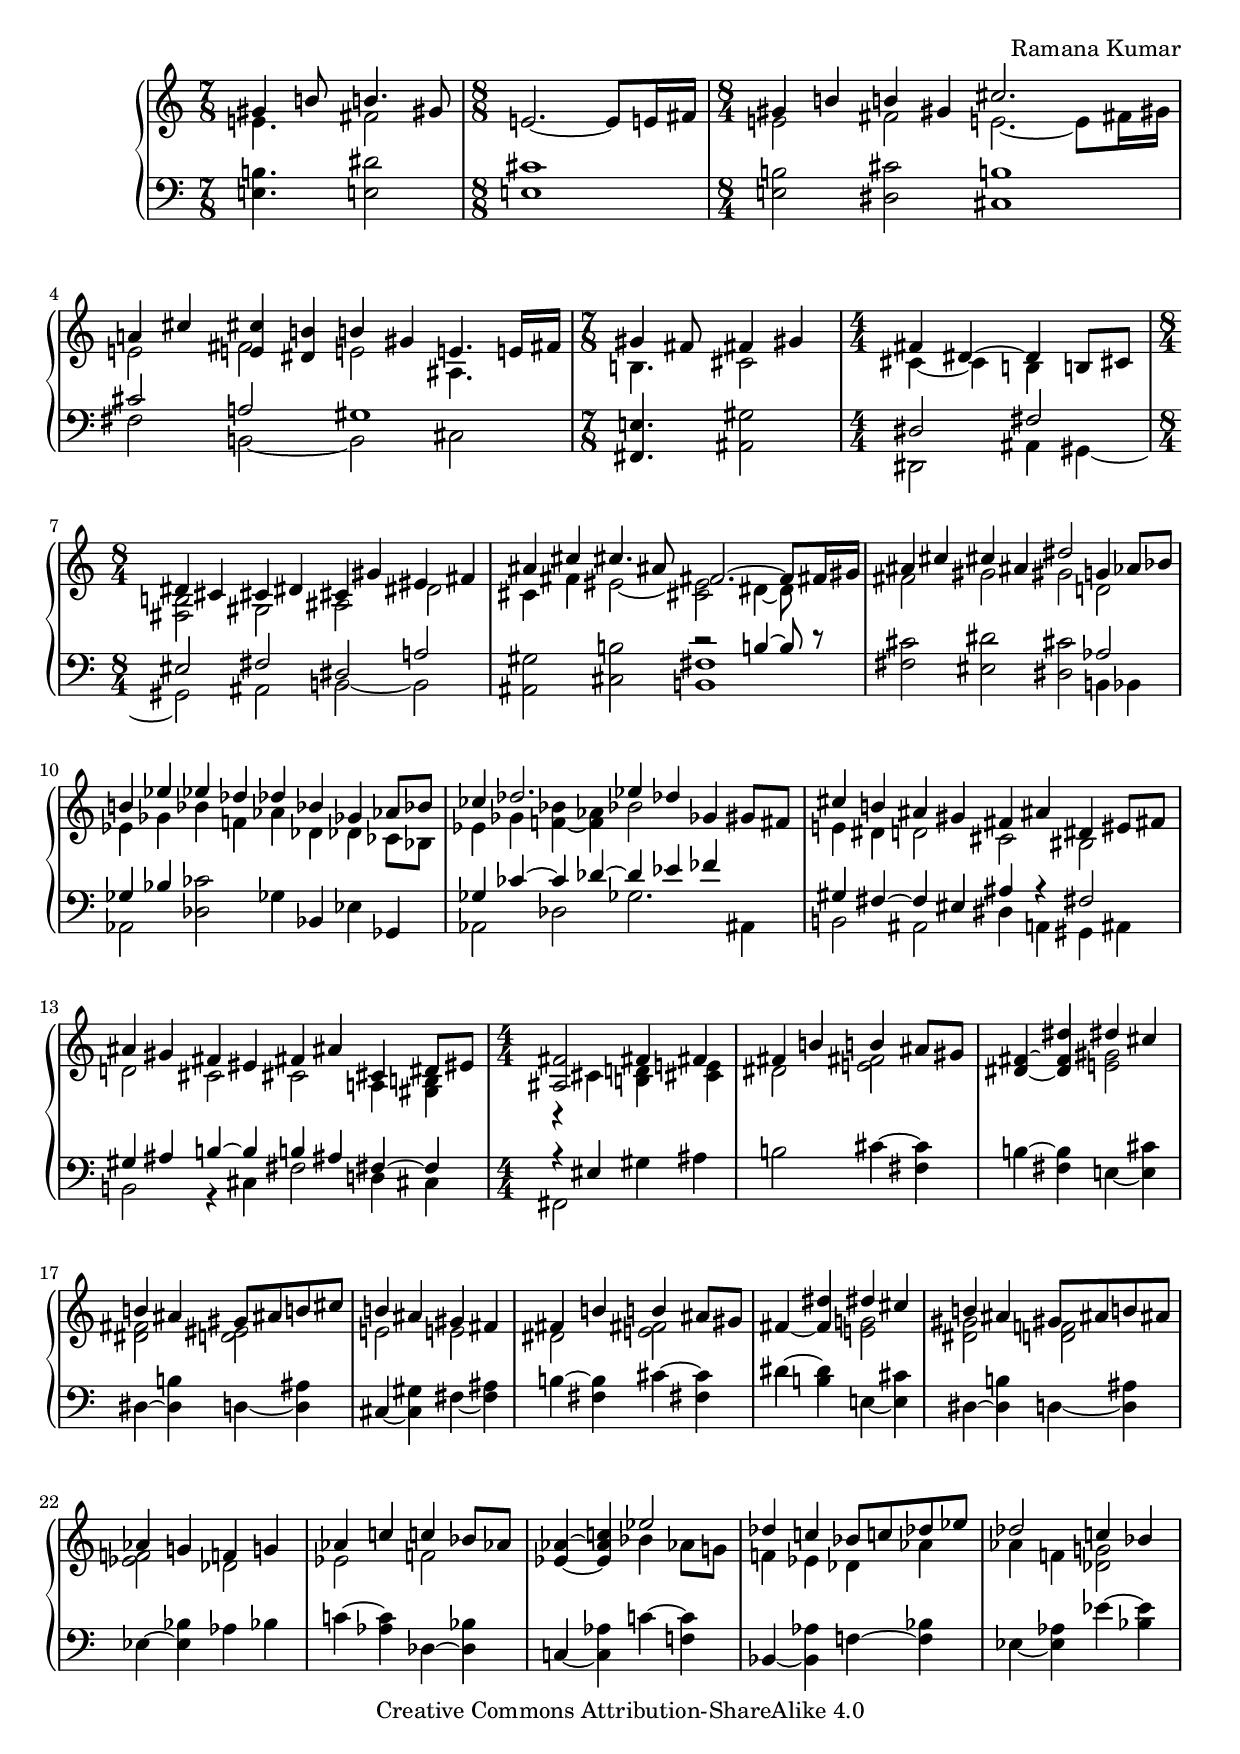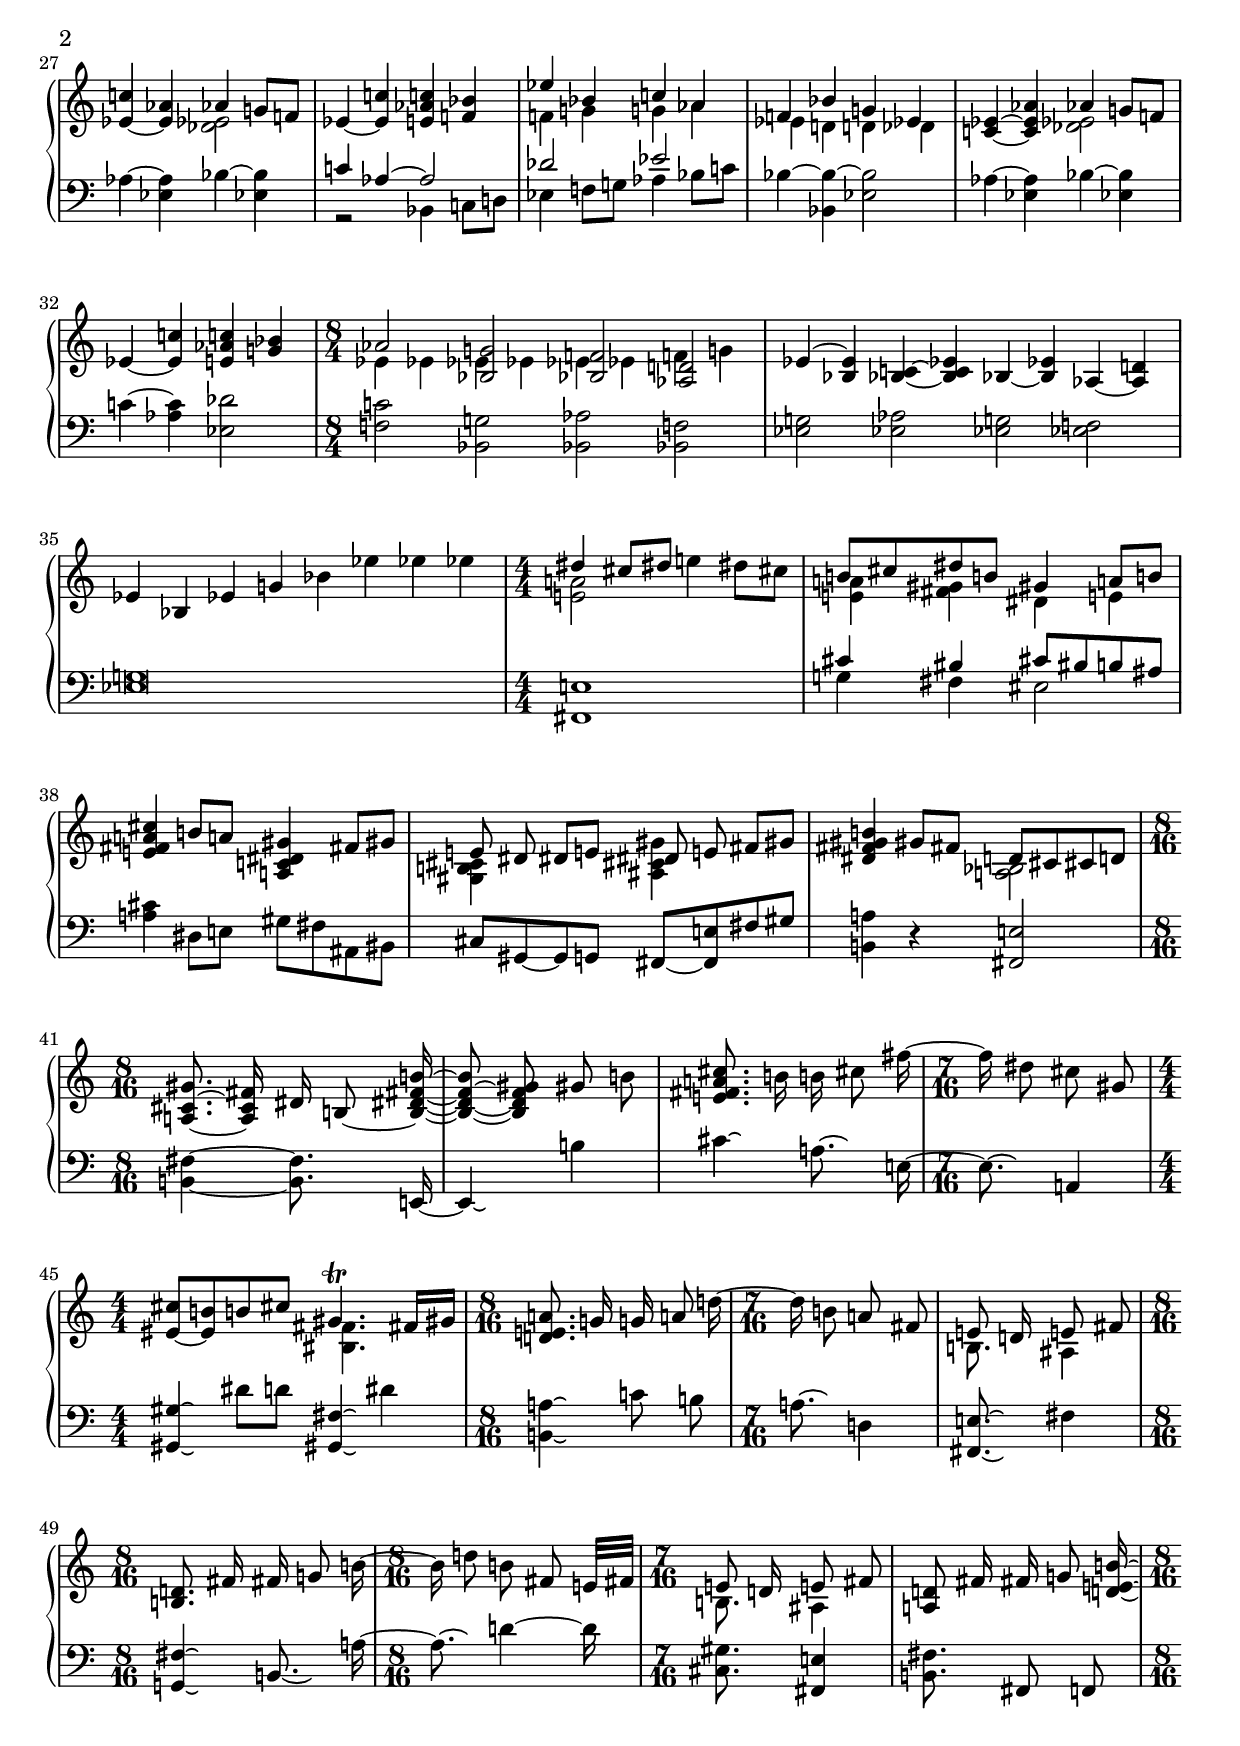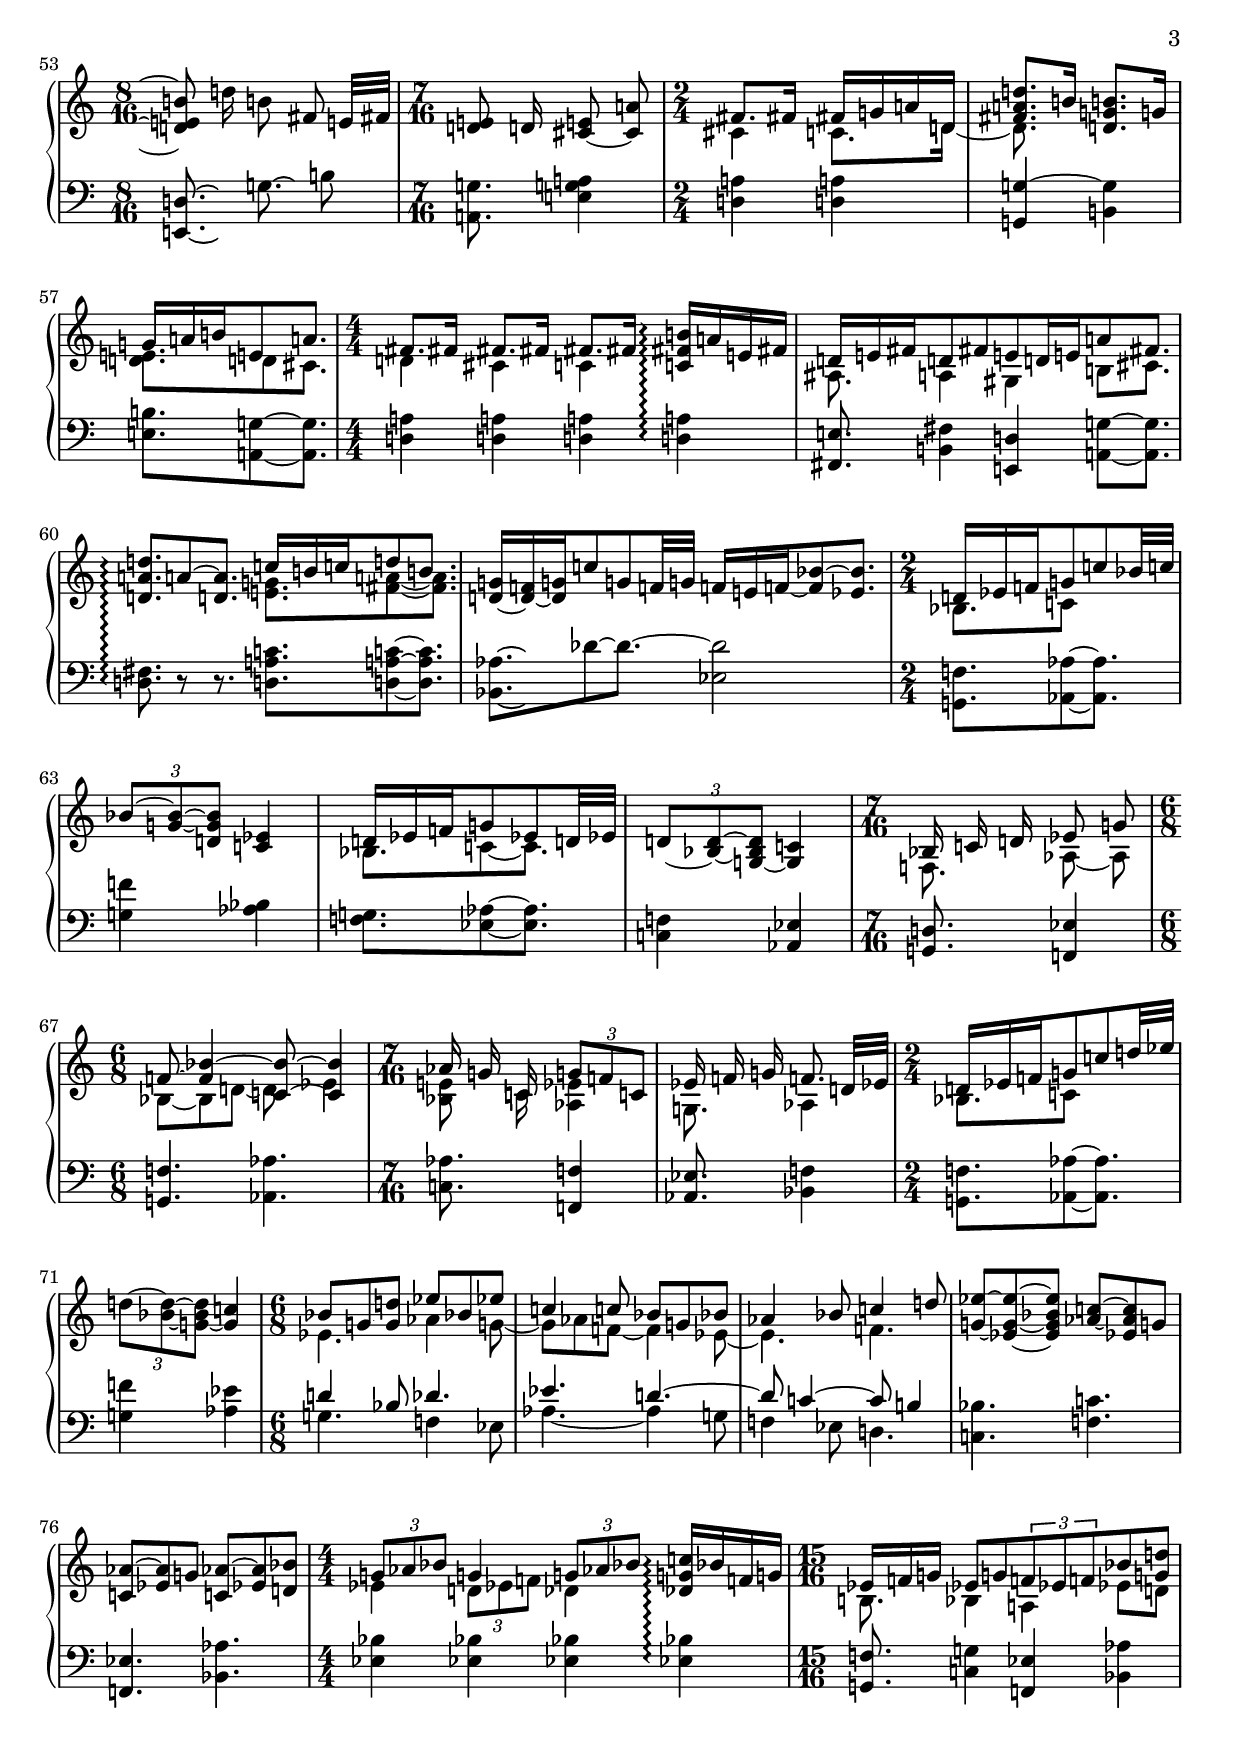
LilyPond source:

\version "2.24.0"

\header {
% title = "tbd"
  composer = "Ramana Kumar"
  date = "2015"
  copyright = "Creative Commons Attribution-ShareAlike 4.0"
% dedication = "tbd"
}

#(set-default-paper-size "a4" 'portrait)
#(ly:set-option 'point-and-click #f)

\score {
  \new PianoStaff <<
    \new Staff {
      \accidentalStyle PianoStaff.dodecaphonic
      \override PianoStaff.TimeSignature.style = #'numbered
      \set PianoStaff.connectArpeggios = ##t

      \clef treble

      \time 7/8
      << { gis'4 b'8 b'4. gis'8 }
      \\ { e'4. fis'2 } >>
      |

      \time 8/8
      e'2. ~ e'8 e'16 fis'
      |

      \time 8/4
      << { gis'4 b' b' gis' cis''2. s8 }
      \\ { e'2 fis' e'2. ~ e'8 fis'16 gis' } >>
      |

      << { a'4 cis'' < e' cis''> < dis' b'> b' gis' e'4. e'16 fis' }
      \\ { e'2 fis' e' ais4. s8 } >>
      |

      \time 7/8
      << { gis'4 fis'8 fis'4 gis' }
      \\ { b4. cis'2 } >>
      |

      \time 4/4
      << { fis'4 dis'4 ~ dis' b8 cis' }
      \\ { cis'4 ~ cis' b s } >>
      |

      \time 8/4
      << { dis'4 cis' cis' dis' cis' gis' eis' fis' }
      \\ { < fis b>2 gis ais dis' } >>
      |

      << { ais'4 cis'' cis''4. ais'8 fis'2. ~ fis'8 fis'16 gis' }
      \\ { cis'4 fis' eis'2 ~ < cis' eis'> dis'4 ~ dis'8 } >>
      |

      << { ais'4 cis'' cis'' ais' dis''2 g'4 aes'8 bes' }
      \\ { fis'2 gis' gis' d' } >>
      |

      << { b'4 ees'' ees'' des'' des'' bes' ges' aes'8 bes' }
      \\ { ees'4 ges' bes' f' aes' des' des' ces'8 bes } >>
      |

      << { ces''4 des''2. ees''4 des'' ges' gis'8 fis' }
      \\ { ees'4 ges' < f' bes'> ~ < f' aes'> bes'2 s } >>
      |

      << { cis''4 b' ais' gis' fis' ais' dis' eis'8 fis' }
      \\ { e'4 dis' d'2 cis' bis } >>
      |

      << { ais'4 gis' fis' eis' fis' ais' cis' dis'8 eis' }
      \\ { d'2 cis' cis' a4 <gis b> } >>
      |

      \time 4/4
      << { <ais fis'>2 fis'4 fis' }
      \\ { r4 cis' < b d'> < cis' e'> } >>
      |

      << { fis'4 b' b' ais'8 gis' }
      \\ { dis'2 < e' fis'> } >>
      |

      < dis' fis'>4 ~ < dis' fis' dis''> << { dis'' cis'' } \\  < e' gis'>2 >>
      |

      << { b'4 ais' gis'8 ais' b' cis'' }
      \\ { < dis' fis'>2 < d' eis'> } >>
      |

      << { b'4 ais' gis' fis' }
      \\ {e'2 e' } >>
      |

      << { fis'4 b' b' ais'8 gis' }
      \\ { dis'2 < e' fis'> } >>
      |

      fis'4 ~ < fis' dis''> << { dis'' cis'' } \\  < e' g'>2 >>
      |

      << { b'4 ais' gis'8 ais' b' ais' }
      \\ { < dis' gis'>2 < d' f'> } >>
      |

      << { aes'4 g' f' g' }
      \\ { < ees' f'>2 des' } >>
      |

      << { aes'4 c'' c'' bes'8 aes' }
      \\ { ees'2 f' } >>
      |

      < ees' aes'>4 ~ < ees' aes' c''>
      << { ees''2 } \\ { bes'4 aes'8 g' } >>
      |

      << { des''4 c'' bes'8 c'' des'' ees'' }
      \\ { f'4 ees' des' aes' } >>
      |

      << { des''2 c''4 bes' }
      \\ { aes'4 f' < des' g'>2 } >>
      |

      < ees' c''>4 ~ < ees' aes'> << { aes' g'8 f' } \\ < des' ees'>2 >>
      |

      ees'4 ~ < ees' c''> < e' aes' c''> < f' bes'>
      |

      << { ees''4 bes' c'' aes' }
      \\ { f' g' g' aes' } >>
      |

      << { f' bes' g' ees' }
      \\ { ees' d' d' des' } >>
      |

      < c' ees'>4 ~ < c' ees' aes'> << { aes' g'8 f' } \\ < des' ees'>2 >>
      |

      ees'4 ~ < ees' c''> < e' aes' c''> < g' bes'>
      |

      \time 8/4
      << { aes'2 < bes g'> < bes f'> < aes d'> }
      \\ { ees'4 ees' ees' ees' ees' ees' f' g' } >>
      |

      ees'4 ~ < ees' bes> < bes c'> ~ < bes c' ees'>
      bes4 ~ < bes ees'> aes ~ < aes d'>
      |

      ees'4 bes ees' g' bes' ees'' ees'' ees''
      |

      \time 4/4
      << { dis''4 cis''8 dis'' } \\ < e' a'>2 >> e''4 dis''8 cis''
      |

      << { b'8 cis'' dis'' b' gis'4 a'8 b' }
      \\ { < e' a'>4 < fis' gis'> dis' e' } >>
      |

      < e' fis' a' cis''>4 b'8 a' < a c' dis' gis'>4 fis'8 gis'
      |

      << { e'8 dis' } \\ { < gis b cis'>4} >> dis'8 e'
      << { dis'8 e' } \\ { < ais cis' gis'>4 } >> fis'8 gis'
      |

      < dis' fis' gis' b'>4 gis'8 fis'
      << { d'8 cis' cis' d' }
      \\ { < a bes>2 } >>
      |

      \time 8/16
      < a cis' gis'>8. ~ < a cis' fis'>16 dis' b8 ~
      < b dis' fis' b'>16 ~
      |
      < b dis' fis' b'>8 ~
      < b dis' fis' gis'>8 gis' b'
      |

      < e' fis' a' cis''>8. b'16 b' cis''8 fis''16 ~
      |
      \time 7/16
      fis''16 dis''8 cis'' gis'8
      |

      \time 4/4
      < eis' cis''>8 ~ < eis' b'> b' cis''8 << gis'4.\trill \\ < bis fis'>4. >> fis'16 gis'
      |

      \time 8/16
      < d' e' a'>8. g'16 g' a'8 d''16 ~
      |

      \time 7/16
      d''16 b'8 a' fis'
      |

      << { e'8 d'16 e'8 fis'}
      \\ { b8. ais4 } >>

      \time 8/16
      < b d'>8. fis'16 fis' g'8

      b'16 ~
      |

      \time 8/16
      b'16 d''8 b' fis'

      e'32 fis'
      |

      \time 7/16
      << { e'8 d'16 e'8 fis' } \\ { b8. ais4 } >>

      < a d'>8 fis'16 fis' g'8
      < d' e' b'>16 ~
      |

      \time 8/16
      < d' e' b'>8 d''16 b'8 fis'8
      e'32 fis'
      |

      \time 7/16
      < e' d'>8 d'16 < cis' e'>8 ~ < cis' a'>
      \time 2/4
      << { fis'8. fis'16 fis' g' a' d' } \\ { cis'4 c'8. d'16 ~ } >>

      << { < fis' a' d''>8. b'16 } \\ { d'8. s16 } >> < d' g' b'>8. g'16

      << { g' a' b' e'8 a'8. }
      \\ { < d' e'>8. d'8 cis'8. } >>
      |

      \time 4/4
      << { fis'8. fis'16 fis'8. fis'16 fis'8. fis'16 }
      \\ { d'4 cis' c' } >>
      < c' fis' b'>16\arpeggio a' e' fis'

      << { d'16 e'  fis' d'8 fis' e' d'16 e' a'8 fis'8. }
      \\ { ais8. a4 gis4 b8 cis'8. } >>
      |

      < d' a' d''>8.\arpeggio a'8 ~ < a' d'>8.
      << { c''16 b' c'' d''8 b'8. }
      \\ { < e' g'>8. < fis' a'>8 ~ < fis' a'>8. } >>
      |

      < d' g'>16 ~ < d' f'> ~ < d' g'> c''8 g'8
      f'32 g' f'16 e' f' ~ <f' bes'>8 ~ <ees' bes'>8.
      |

      \time 2/4
      << { d'16 ees' f' g'8 c'' bes'32 c'' }
      \\ { bes8. c'8 s8. } >>
      |

      \times 2/3 { bes'8 ~ <g' bes'> ~ <d' g' bes'> } <c' ees'>4
      |

      << { d'16 ees' f' g'8 ees' d'32 ees' }
      \\ { bes8. c'8 ~ c'8. } >>

      \times 2/3 { d'8 ~ <d' bes> ~ <d' bes g> ~ } < g c'>4

      \time 7/16
      << { bes16 c' d' ees'8 g' }
      \\ { f8. aes8 ~ aes8 } >>
      |

      \time 6/8
      << { f'8 ~ < f' bes'>4 ~ < c' bes'>8 ~ < c' bes'>4 }
      \\ { bes8 ~ bes d'8 ~ d'8 ees'4 } >>
      |

      \time 7/16
      << { aes'16 g' c'  \times 2/3 { g'8 f' c' } }
      \\ { <bes e'>8 c'16 <aes ees'>4 } >>

      << { ees'16 f' g' f'8. d'32 ees' }
      \\ { g8. aes4 } >>
      |

      \time 2/4
      << { d'16 ees' f' g'8 c'' d''32 ees'' }
      \\ { bes8. c'8 s8. } >>

      \times 2/3 { d''8 ~ <d'' bes'> ~ <d'' bes' g'> } ~ < g' c''>4
      |

      \time 6/8
      << { bes'8 g' ~ <g' d''> ees'' bes' ees'' }
      \\ { ees'4. aes'4 g'8 ~ } >>
      |

      << { c''4 c''8 bes' g' bes' }
      \\ { g'8 aes' f' ~ f'4 ees'8 ~ } >>
      |

      << { aes'4 bes'8 c''4 d''8 }
      \\ { ees'4. f' } >>
      |

      < g' ees''> 8 ~ < ees' g' ees''> ~ <ees' g' bes' ees''>
      < aes' c''> ~ < ees' aes' c''> g'
      |

      < c' aes'> ~ < ees' aes'> g'
      < c' aes'> ~ < ees' aes'> < d' bes'>
      |

      \time 4/4
      << { \times 2/3 { g'8 aes' bes' } g'4 \times 2/3 { g'8 aes' bes' }
           <des' g' c''>16\arpeggio bes' f' g'}
      \\ { ees'4 \times 2/3 { d'8 ees' f' } des'4 } >>
      |

      \time 15/16
      << { ees'16 f' g' ees'8 g' \times 2/3 {f'8 ees' f'} bes'8 <g' d''> }
      \\ { b8. bes4 a ees'8 d' } >>


    }
    \new Staff {
      \clef bass

      < e b>4. < e dis'>2
      |

      < e cis'>1
      |

      < e b>2 < dis cis'> < cis b>1
      |

      << { cis'2 a gis1 }
      \\ { fis2 b, ~ b, cis } >>
      |

      < fis, e>4. < ais, gis>2
      |

      << { dis2 fis }
      \\ { dis,2 ais,4 gis, ~ } >>
      |

      << { eis2 fis dis a }
      \\ { gis, ais, b, ~ b, } >>
      |

      < ais, gis>2 < cis b> << { r2 b4 ~ b8 r } \\ < b, fis>1 >>
      |

      < fis cis'>2 < eis dis'> < dis cis'> << aes2 \\ { b,4 bes, } >>
      |

      << { ges4 bes } \\ aes,2 >> < des ces'>2 ges4 bes, ees ges,
      |

      << { ges4 ces' ~ ces' des' ~ des' ees' fes' s }
      \\ { aes,2 des ges2. ais,4 } >>
      |

      << { gis4 fis ~ fis eis ais r fis2 }
      \\ { b,2 ais, dis4 a, gis, ais, } >>
      |

      << { gis4 ais b ~ b b ais fis ~ fis }
      \\ { b,2 r4 cis fis2 d4 cis } >>
      |

      << { r4 eis } \\ { fis,2 } >> gis4 ais
      |

      b2 cis'4 ~ < cis' fis>
      |

      b4 ~ < fis b > e ~ < e cis'>
      |

      dis4 ~ < dis b> d ~ < d ais>
      |

      cis ~ < cis gis> fis ~ < fis ais>
      |

      b4 ~ < fis b> cis' ~ < cis' fis>
      |

      dis'4 ~ < b dis'> e ~ < e cis'>
      |

      dis4 ~ < dis b> d ~ < d ais>
      |

      ees4 ~ < ees bes> aes bes
      |

      c'4 ~ < c' aes> des ~ < des bes>
      |

      c4 ~ < c aes> c' ~ < c' f>
      |

      bes, ~ < bes, aes> f ~ < f bes>
      |

      ees4 ~ < ees aes> ees' ~ < ees' bes>
      |

      aes4 ~ < aes ees> bes ~ < bes ees>
      |

      << { c'4 aes ~ aes2 }
      \\ { r2 bes,4 c8 d } >>
      |

      << { des'2 ees' }
      \\ { ees4 f8 g aes4 bes8 c' } >>
      |

      bes4 ~ < bes, bes> ~ < bes ees>2
      |

      aes4 ~ < aes ees> bes ~ < bes ees>
      |

      c'4 ~ < c' aes> < ees des'>2
      |

      < f c'>2 < bes, g> < bes, aes>2 < bes, f>
      |

      < ees g>2 < ees aes> < ees g>2 < ees f>
      |

      < ees g>\breve
      |

      < fis, e>1
      |

      << { cis'4 bis cis'8 bis b ais }
      \\ { g4 fis eis2 } >>
      |

      < a cis'>4 dis8 e gis8 fis ais,8 bis,
      |

      cis8 gis, ~ gis, g, fis, ~ < fis, e> fis gis
      |

      < b, a>4 r < fis, e>2

      < b, fis>4 ~ < b, fis>8. e,16 ~ e,4\laissezVibrer b4

      cis'4\laissezVibrer a8.\laissezVibrer e16 ~ e8.\laissezVibrer a,4
      |

      < gis, gis>4\laissezVibrer dis'8 d' < gis, fis>4\laissezVibrer dis'
      |

      < b, a>4\laissezVibrer c'8 b
      |
      a8.\laissezVibrer d4
      |

      < fis, e>8.\laissezVibrer fis4
      |
      < g, fis>4\laissezVibrer b,8.\laissezVibrer
      a16 ~
      |
      a8.\laissezVibrer d'4 ~ d'16 < cis gis>8. < fis, e>4

      < b, fis>8. fis,8 f,8

      <e, d>8.\laissezVibrer g8.\laissezVibrer b8 < a, g>8. < e g a>4 < d a> < d a>

      < g, g>4 ~ < b, g> < e b>8. < a, g>8 ~ <a, g>8.
      |

      < d a>4 < d a>  < d a> < d a>\arpeggio
      |

      < fis, e>8. < b, fis>4 < e, d> < a, g>8 ~ <a, g>8.
      |

      < d fis>8.\arpeggio r8 r8. < d a c'>8. < d a c'>8 ~ < d a c'>8.
      |

      < bes, aes>8.\laissezVibrer des'8 ~ des'8. ~ < ees des'>2

      < g, f>8. < aes, aes>8 ~ <aes, aes>8.

      < g f'>4 < aes bes>4
      |

      < f g>8. < ees aes>8 ~ < ees aes>8.
      < c f>4 < aes, ees>
      |

      < g, d>8. < f, ees>4
      < g, f>4. < aes, aes>4.
      |

      < c aes >8. < f, f>4
      |

      < aes, ees>8. < bes, f>4
      |

      < g, f>8. < aes, aes>8 ~ <aes, aes>8.
      < g f'>4 < aes ees'>
      |

      << { d'4 bes8 des'4. }
      \\ { g4. f4 ees8 } >>
      |

      << { ees'4. d' ~ }
      \\ { aes4. ~ aes4 g8 } >>
      |

      << { d'8 c'4 ~ c'8 b4 }
      \\ { f4 ees8 d4. } >>
      |

      < c bes >4. < f c'>
      |

      < f, ees> <bes, aes>
      |

      < ees bes>4 < ees bes> < ees bes> < ees bes>\arpeggio
      |

      < g, f>8. <c g>4 <f, ees> <bes, aes>

    }
  >>
\layout{}
\midi{}
}
